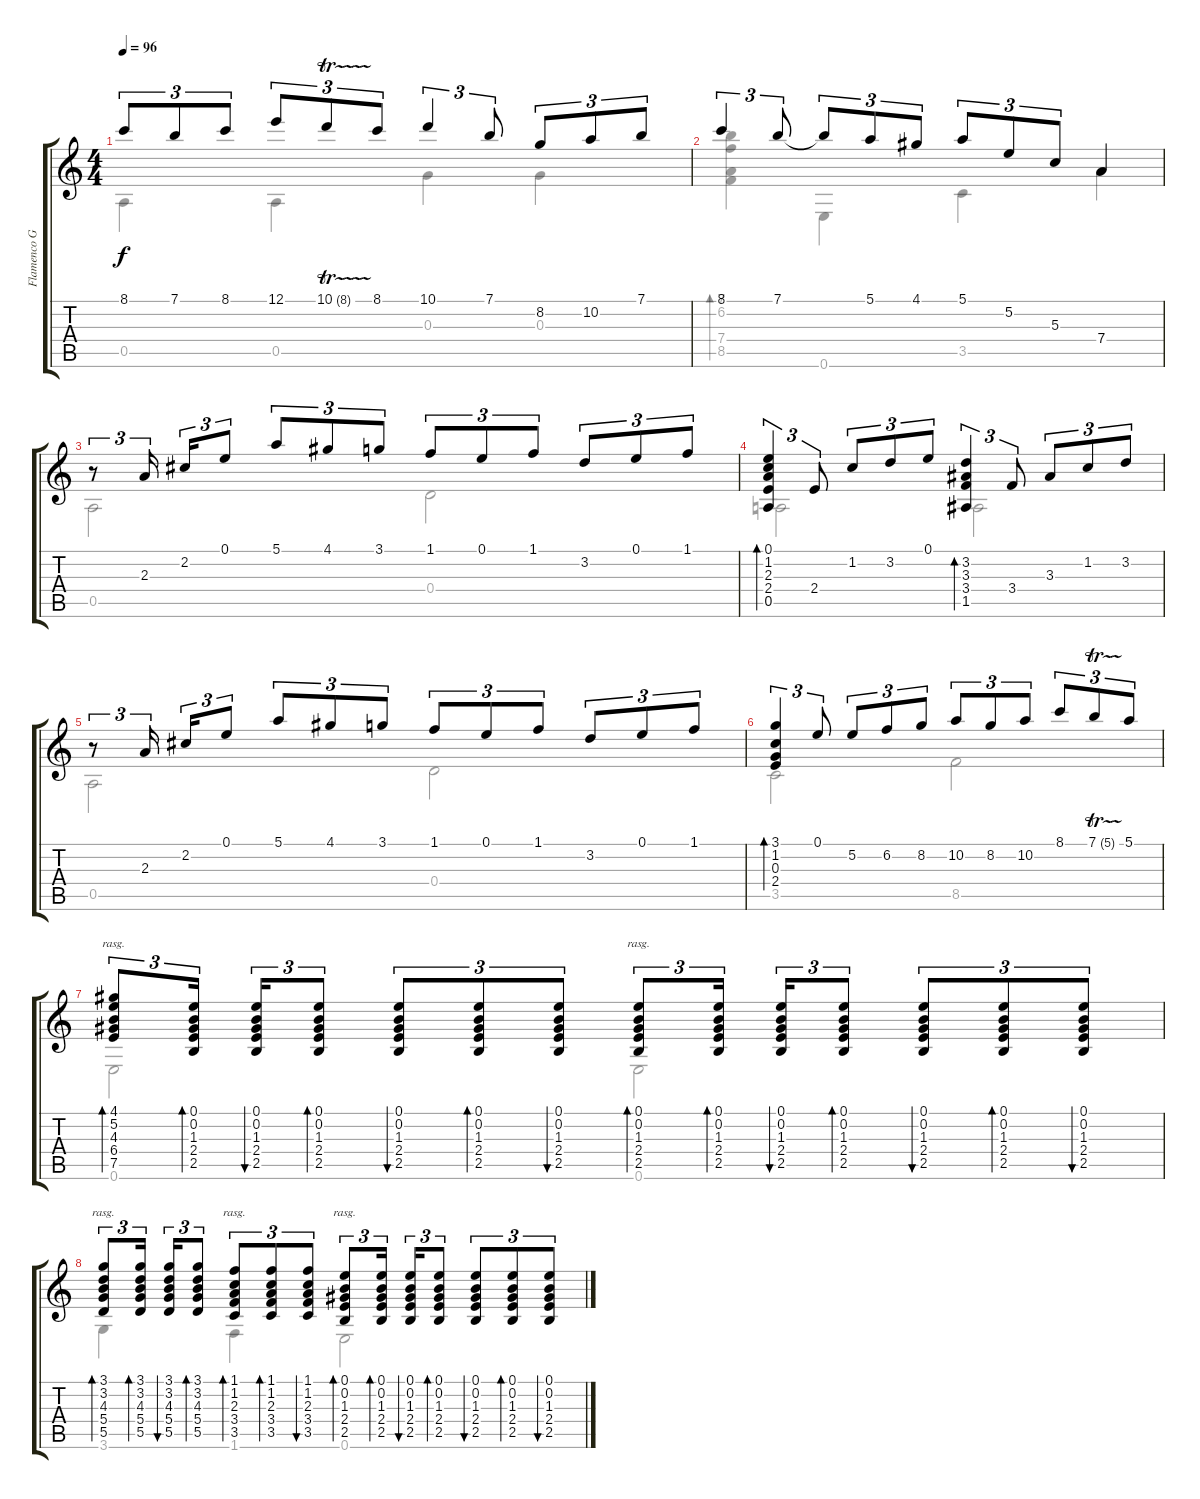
\track ("Flamenco Guitar" "Flamenco G") {instrument acousticguitarnylon}
\staff {score tabs}
\tuning (E4 B3 G3 D3 A2 E2) {hide}
\voice
\ts (4 4)
\tempo 96
\clef g2
\ks c
8.1.8{tu (3 2) dy f} 7.1.8{tu (3 2)} 8.1.8{tu (3 2)} 12.1.8{tu (3 2)} 10.1{tr (8 16)}.8{tu (3 2)} 8.1.8{tu (3 2)} 10.1.4{tu (3 2)} 7.1.8{tu (3 2)} 8.2.8{tu (3 2)} 10.2.8{tu (3 2)} 7.1.8{tu (3 2)} |
8.1.4{tu (3 2)} 7.1.8{tu (3 2)} 7.1{t}.8{tu (3 2)} 5.1.8{tu (3 2)} 4.1.8{tu (3 2)} 5.1.8{tu (3 2)} 5.2.8{tu (3 2)} 5.3.8{tu (3 2)} 7.4.4 |
r.8{tu (3 2)} 2.3.16{tu (3 2) beam splitsecondary} 2.2.16{tu (3 2)} 0.1.8{tu (3 2)} 5.1.8{tu (3 2)} 4.1.8{tu (3 2)} 3.1.8{tu (3 2)} 1.1.8{tu (3 2)} 0.1.8{tu (3 2)} 1.1.8{tu (3 2)} 3.2.8{tu (3 2)} 0.1.8{tu (3 2)} 1.1.8{tu (3 2)} |
(0.1 1.2 2.3 2.4 0.5).4{tu (3 2) bd 30} 2.4.8{tu (3 2)} 1.2.8{tu (3 2)} 3.2.8{tu (3 2)} 0.1.8{tu (3 2)} (3.2 3.3 3.4 1.5).4{tu (3 2) bd 30} 3.4.8{tu (3 2)} 3.3.8{tu (3 2)} 1.2.8{tu (3 2)} 3.2.8{tu (3 2)} |
r.8{tu (3 2)} 2.3.16{tu (3 2) beam splitsecondary} 2.2.16{tu (3 2)} 0.1.8{tu (3 2)} 5.1.8{tu (3 2)} 4.1.8{tu (3 2)} 3.1.8{tu (3 2)} 1.1.8{tu (3 2)} 0.1.8{tu (3 2)} 1.1.8{tu (3 2)} 3.2.8{tu (3 2)} 0.1.8{tu (3 2)} 1.1.8{tu (3 2)} |
(3.1 1.2 0.3 2.4).4{tu (3 2) bd 30} 0.1.8{tu (3 2)} 5.2.8{tu (3 2)} 6.2.8{tu (3 2)} 8.2.8{tu (3 2)} 10.2.8{tu (3 2)} 8.2.8{tu (3 2)} 10.2.8{tu (3 2)} 8.1.8{tu (3 2)} 7.1{tr (5 16)}.8{tu (3 2)} 5.1.8{tu (3 2)} |
(4.1 5.2 4.3 6.4 7.5).8{tu (3 2) bd 480 rasg ii} (0.1 0.2 1.3 2.4 2.5).16{tu (3 2) bd 30 beam splitsecondary} (0.1 0.2 1.3 2.4 2.5).16{tu (3 2) bu 30} (0.1 0.2 1.3 2.4 2.5).8{tu (3 2) bd 30} (0.1 0.2 1.3 2.4 2.5).8{tu (3 2) bu 30} (0.1 0.2 1.3 2.4 2.5).8{tu (3 2) bd 30} (0.1 0.2 1.3 2.4 2.5).8{tu (3 2) bu 30} (0.1 0.2 1.3 2.4 2.5).8{tu (3 2) bd 480 rasg ii} (0.1 0.2 1.3 2.4 2.5).16{tu (3 2) bd 30 beam splitsecondary} (0.1 0.2 1.3 2.4 2.5).16{tu (3 2) bu 30} (0.1 0.2 1.3 2.4 2.5).8{tu (3 2) bd 30} (0.1 0.2 1.3 2.4 2.5).8{tu (3 2) bu 30} (0.1 0.2 1.3 2.4 2.5).8{tu (3 2) bd 30} (0.1 0.2 1.3 2.4 2.5).8{tu (3 2) bu 30} |
(3.1 3.2 4.3 5.4 5.5).8{tu (3 2) bd 480 rasg ii} (3.1 3.2 4.3 5.4 5.5).16{tu (3 2) bd 30 beam splitsecondary} (3.1 3.2 4.3 5.4 5.5).16{tu (3 2) bu 30} (3.1 3.2 4.3 5.4 5.5).8{tu (3 2) bd 30} (1.1 1.2 2.3 3.4 3.5).8{tu (3 2) bd 480 rasg ii} (1.1 1.2 2.3 3.4 3.5).8{tu (3 2) bd 30} (1.1 1.2 2.3 3.4 3.5).8{tu (3 2) bu 30} (0.1 0.2 1.3 2.4 2.5).8{tu (3 2) bd 480 rasg ii} (0.1 0.2 1.3 2.4 2.5).16{tu (3 2) bd 30 beam splitsecondary} (0.1 0.2 1.3 2.4 2.5).16{tu (3 2) bu 30} (0.1 0.2 1.3 2.4 2.5).8{tu (3 2) bd 30} (0.1 0.2 1.3 2.4 2.5).8{tu (3 2) bu 30} (0.1 0.2 1.3 2.4 2.5).8{tu (3 2) bd 30} (0.1 0.2 1.3 2.4 2.5).8{tu (3 2) bu 30}
\voice
\clef g2
\ottava regular
\simile none
\ks c
0.5.4{dy f} 0.5.4 0.3.4 0.3.4 |
(7.1 6.2 7.4 8.5).4{bd 30} 0.6.4 3.5.4 7.4.4 |
0.5.2 0.4.2 |
0.5.2 1.5.2 |
0.5.2 0.4.2 |
3.5.2 8.5.2 |
0.6.2 0.6.2 |
3.6.4 1.6.4 0.6.2
